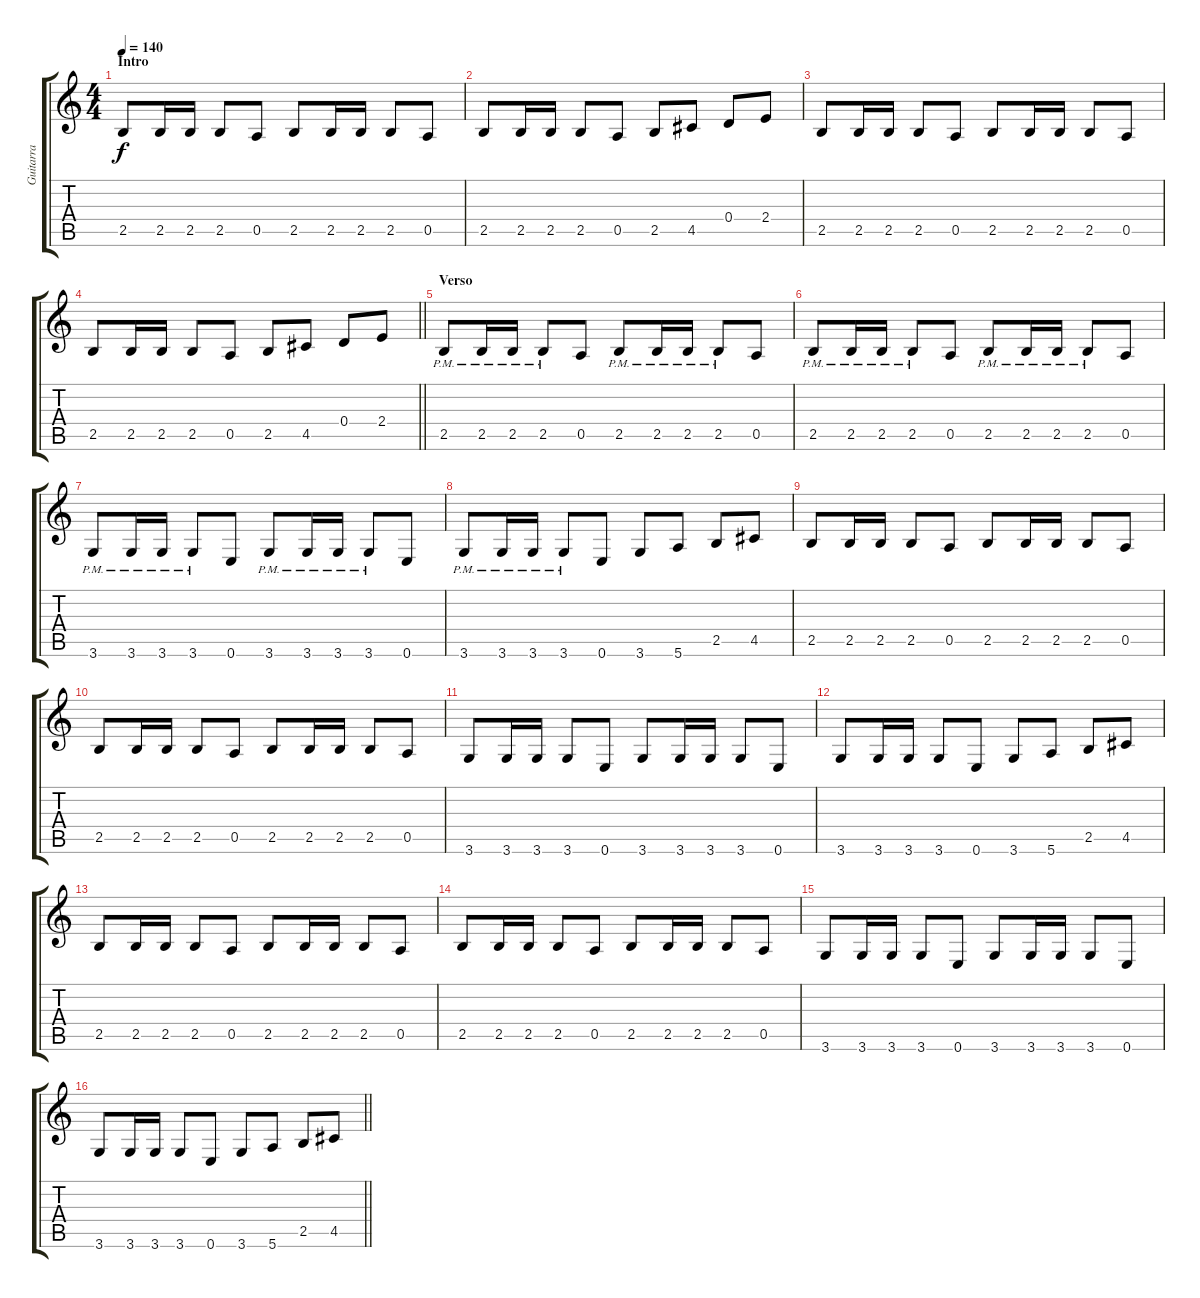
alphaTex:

\track ("Guitarra" "Guitarra") {instrument electricguitarjazz}
\staff {score tabs}
\tuning (E4 B3 G3 D3 A2 E2) {hide}
\ts (4 4)
\section ("" "Intro")
\tempo 140
\clef g2
\ks c
2.5.8{dy f instrument electricguitarjazz} 2.5.16 2.5.16 2.5.8 0.5.8 2.5.8 2.5.16 2.5.16 2.5.8 0.5.8 |
2.5.8 2.5.16 2.5.16 2.5.8 0.5.8 2.5.8 4.5.8 0.4.8 2.4.8 |
2.5.8 2.5.16 2.5.16 2.5.8 0.5.8 2.5.8 2.5.16 2.5.16 2.5.8 0.5.8 |
\barLineRight lightlight
2.5.8 2.5.16 2.5.16 2.5.8 0.5.8 2.5.8 4.5.8 0.4.8 2.4.8 |
\section ("" "Verso")
2.5{pm}.8 2.5{pm}.16 2.5{pm}.16 2.5{pm}.8 0.5.8 2.5{pm}.8 2.5{pm}.16 2.5{pm}.16 2.5{pm}.8 0.5.8 |
2.5{pm}.8 2.5{pm}.16 2.5{pm}.16 2.5{pm}.8 0.5.8 2.5{pm}.8 2.5{pm}.16 2.5{pm}.16 2.5{pm}.8 0.5.8 |
3.6{pm}.8 3.6{pm}.16 3.6{pm}.16 3.6{pm}.8 0.6.8 3.6{pm}.8 3.6{pm}.16 3.6{pm}.16 3.6{pm}.8 0.6.8 |
3.6{pm}.8 3.6{pm}.16 3.6{pm}.16 3.6{pm}.8 0.6.8 3.6.8 5.6.8 2.5.8 4.5.8 |
2.5.8 2.5.16 2.5.16 2.5.8 0.5.8 2.5.8 2.5.16 2.5.16 2.5.8 0.5.8 |
2.5.8 2.5.16 2.5.16 2.5.8 0.5.8 2.5.8 2.5.16 2.5.16 2.5.8 0.5.8 |
3.6.8 3.6.16 3.6.16 3.6.8 0.6.8 3.6.8 3.6.16 3.6.16 3.6.8 0.6.8 |
3.6.8 3.6.16 3.6.16 3.6.8 0.6.8 3.6.8 5.6.8 2.5.8 4.5.8 |
2.5.8 2.5.16 2.5.16 2.5.8 0.5.8 2.5.8 2.5.16 2.5.16 2.5.8 0.5.8 |
2.5.8 2.5.16 2.5.16 2.5.8 0.5.8 2.5.8 2.5.16 2.5.16 2.5.8 0.5.8 |
3.6.8 3.6.16 3.6.16 3.6.8 0.6.8 3.6.8 3.6.16 3.6.16 3.6.8 0.6.8 |
\barLineRight lightlight
3.6.8 3.6.16 3.6.16 3.6.8 0.6.8 3.6.8 5.6.8 2.5.8 4.5.8
